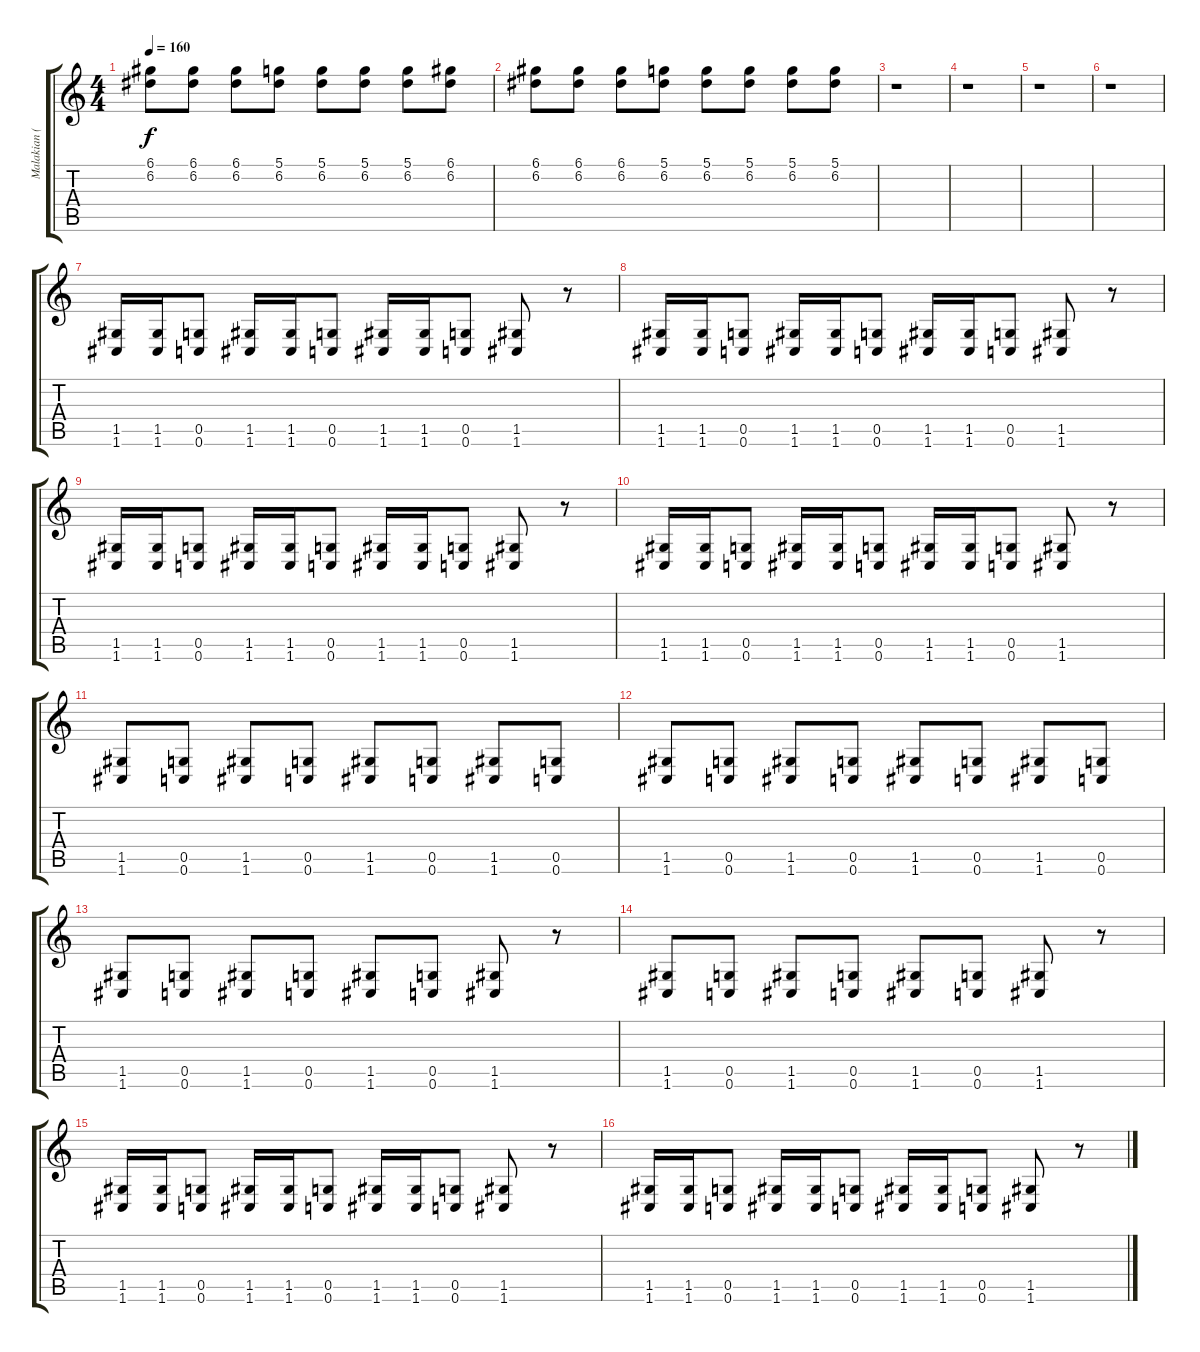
\track ("Malakian (Dist.)" "Malakian (") {instrument distortionguitar}
\staff {score tabs}
\tuning (D4 A3 F3 C3 G2 C2) {hide}
\ts (4 4)
\tempo 160
\clef g2
\ks c
(6.1 6.2).8{dy f} (6.1 6.2).8 (6.1 6.2).8 (5.1 6.2).8 (5.1 6.2).8 (5.1 6.2).8 (5.1 6.2).8 (6.1 6.2).8 |
(6.1 6.2).8 (6.1 6.2).8 (6.1 6.2).8 (5.1 6.2).8 (5.1 6.2).8 (5.1 6.2).8 (5.1 6.2).8 (5.1 6.2).8 |
r.1 |
r.1 |
r.1 |
r.1 |
(1.5 1.6).16 (1.5 1.6).16 (0.5 0.6).8 (1.5 1.6).16 (1.5 1.6).16 (0.5 0.6).8 (1.5 1.6).16 (1.5 1.6).16 (0.5 0.6).8 (1.5 1.6).8 r.8 |
(1.5 1.6).16 (1.5 1.6).16 (0.5 0.6).8 (1.5 1.6).16 (1.5 1.6).16 (0.5 0.6).8 (1.5 1.6).16 (1.5 1.6).16 (0.5 0.6).8 (1.5 1.6).8 r.8 |
(1.5 1.6).16 (1.5 1.6).16 (0.5 0.6).8 (1.5 1.6).16 (1.5 1.6).16 (0.5 0.6).8 (1.5 1.6).16 (1.5 1.6).16 (0.5 0.6).8 (1.5 1.6).8 r.8 |
(1.5 1.6).16 (1.5 1.6).16 (0.5 0.6).8 (1.5 1.6).16 (1.5 1.6).16 (0.5 0.6).8 (1.5 1.6).16 (1.5 1.6).16 (0.5 0.6).8 (1.5 1.6).8 r.8 |
(1.5 1.6).8 (0.5 0.6).8 (1.5 1.6).8 (0.5 0.6).8 (1.5 1.6).8 (0.5 0.6).8 (1.5 1.6).8 (0.5 0.6).8 |
(1.5 1.6).8 (0.5 0.6).8 (1.5 1.6).8 (0.5 0.6).8 (1.5 1.6).8 (0.5 0.6).8 (1.5 1.6).8 (0.5 0.6).8 |
(1.5 1.6).8 (0.5 0.6).8 (1.5 1.6).8 (0.5 0.6).8 (1.5 1.6).8 (0.5 0.6).8 (1.5 1.6).8 r.8 |
(1.5 1.6).8 (0.5 0.6).8 (1.5 1.6).8 (0.5 0.6).8 (1.5 1.6).8 (0.5 0.6).8 (1.5 1.6).8 r.8 |
(1.5 1.6).16 (1.5 1.6).16 (0.5 0.6).8 (1.5 1.6).16 (1.5 1.6).16 (0.5 0.6).8 (1.5 1.6).16 (1.5 1.6).16 (0.5 0.6).8 (1.5 1.6).8 r.8 |
(1.5 1.6).16 (1.5 1.6).16 (0.5 0.6).8 (1.5 1.6).16 (1.5 1.6).16 (0.5 0.6).8 (1.5 1.6).16 (1.5 1.6).16 (0.5 0.6).8 (1.5 1.6).8 r.8
